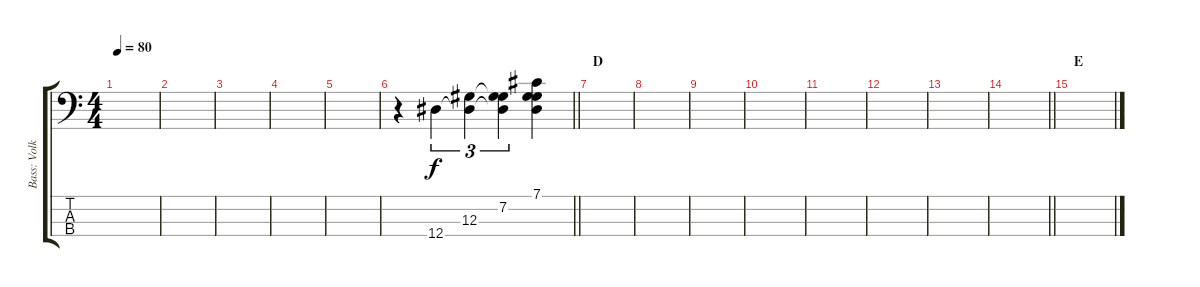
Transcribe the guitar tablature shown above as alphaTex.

\track ("Bass: Volker" "Bass: Volk") {instrument electricbassfinger}
\staff {score tabs}
\tuning (Gb2 Db2 Ab1 Eb1) {hide}
\ts (4 4)
\tempo 80
\clef f4
\ks c
|
|
|
|
|
\barLineRight lightlight
r.4 12.4.4{tu (3 2) volume 16 instrument reversecymbal} (12.3 12.4{t}).4{tu (3 2)} (7.2 12.3{t} 12.4{t}).4{tu (3 2)} (7.1 7.2{t} 12.3{t} 12.4{t}).4 |
\section ("" "D")
|
|
|
|
|
|
|
\barLineRight lightlight
|
\section ("" "E")
